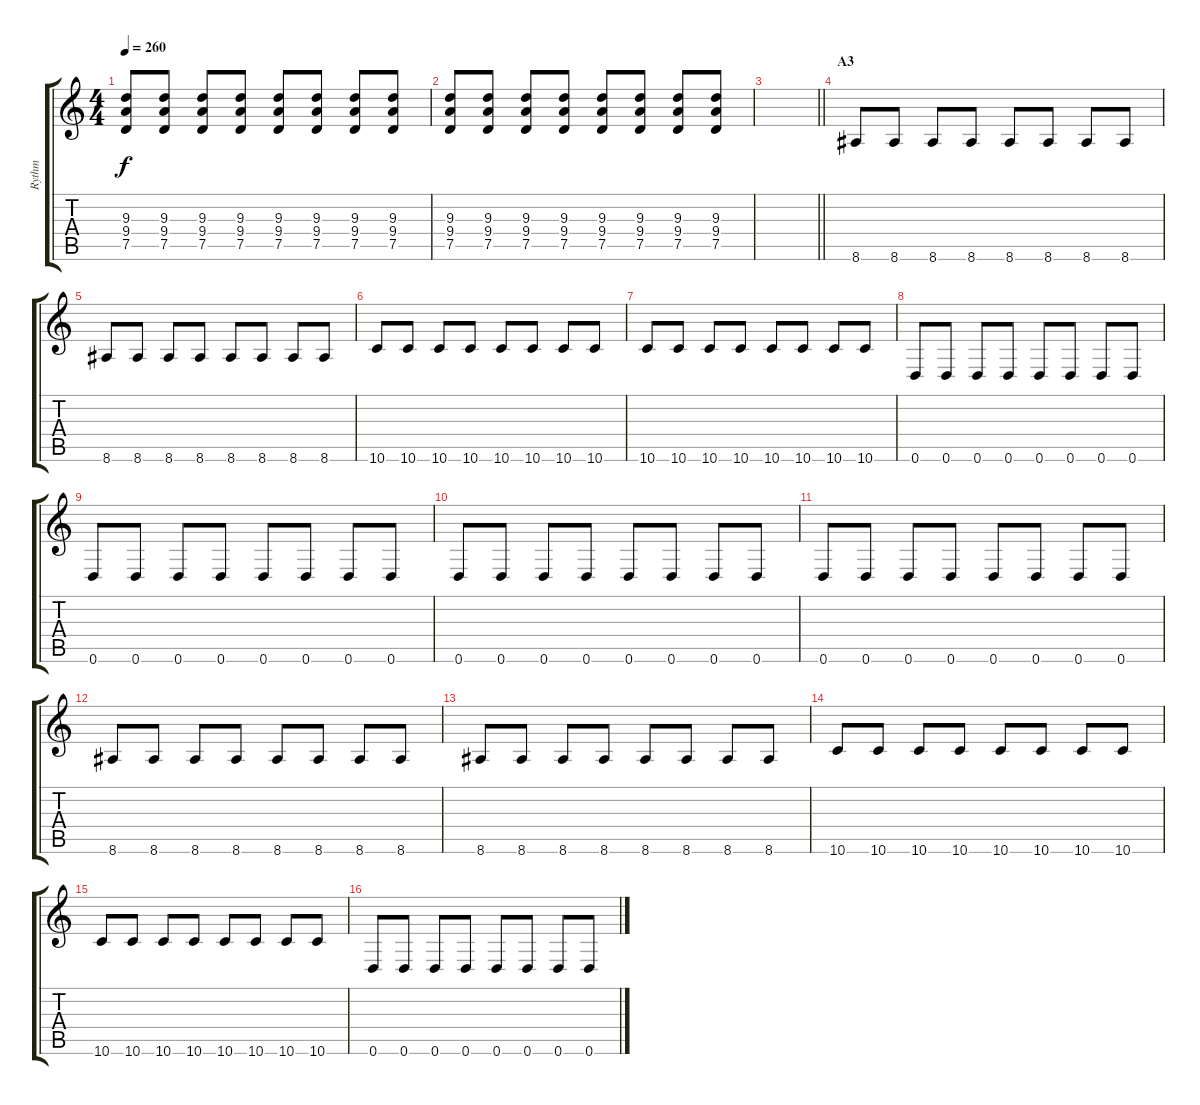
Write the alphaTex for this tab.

\track ("Rythm" "Rythm") {instrument distortionguitar}
\staff {score tabs}
\tuning (D4 A3 F3 C3 G2 D2) {hide}
\ts (4 4)
\tempo 260
\clef g2
\ks c
(9.3 9.4 7.5).8{dy f} (9.3 9.4 7.5).8 (9.3 9.4 7.5).8 (9.3 9.4 7.5).8 (9.3 9.4 7.5).8 (9.3 9.4 7.5).8 (9.3 9.4 7.5).8 (9.3 9.4 7.5).8 |
(9.3 9.4 7.5).8 (9.3 9.4 7.5).8 (9.3 9.4 7.5).8 (9.3 9.4 7.5).8 (9.3 9.4 7.5).8 (9.3 9.4 7.5).8 (9.3 9.4 7.5).8 (9.3 9.4 7.5).8 |
\barLineRight lightlight
|
\section ("" "A3")
8.6.8{volume 12 instrument electricbasspick} 8.6.8 8.6.8 8.6.8 8.6.8 8.6.8 8.6.8 8.6.8 |
8.6.8 8.6.8 8.6.8 8.6.8 8.6.8 8.6.8 8.6.8 8.6.8 |
10.6.8 10.6.8 10.6.8 10.6.8 10.6.8 10.6.8 10.6.8 10.6.8 |
10.6.8 10.6.8 10.6.8 10.6.8 10.6.8 10.6.8 10.6.8 10.6.8 |
0.6.8 0.6.8 0.6.8 0.6.8 0.6.8 0.6.8 0.6.8 0.6.8 |
0.6.8 0.6.8 0.6.8 0.6.8 0.6.8 0.6.8 0.6.8 0.6.8 |
0.6.8 0.6.8 0.6.8 0.6.8 0.6.8 0.6.8 0.6.8 0.6.8 |
0.6.8 0.6.8 0.6.8 0.6.8 0.6.8 0.6.8 0.6.8 0.6.8 |
8.6.8 8.6.8 8.6.8 8.6.8 8.6.8 8.6.8 8.6.8 8.6.8 |
8.6.8 8.6.8 8.6.8 8.6.8 8.6.8 8.6.8 8.6.8 8.6.8 |
10.6.8 10.6.8 10.6.8 10.6.8 10.6.8 10.6.8 10.6.8 10.6.8 |
10.6.8 10.6.8 10.6.8 10.6.8 10.6.8 10.6.8 10.6.8 10.6.8 |
0.6.8 0.6.8 0.6.8 0.6.8 0.6.8 0.6.8 0.6.8 0.6.8
